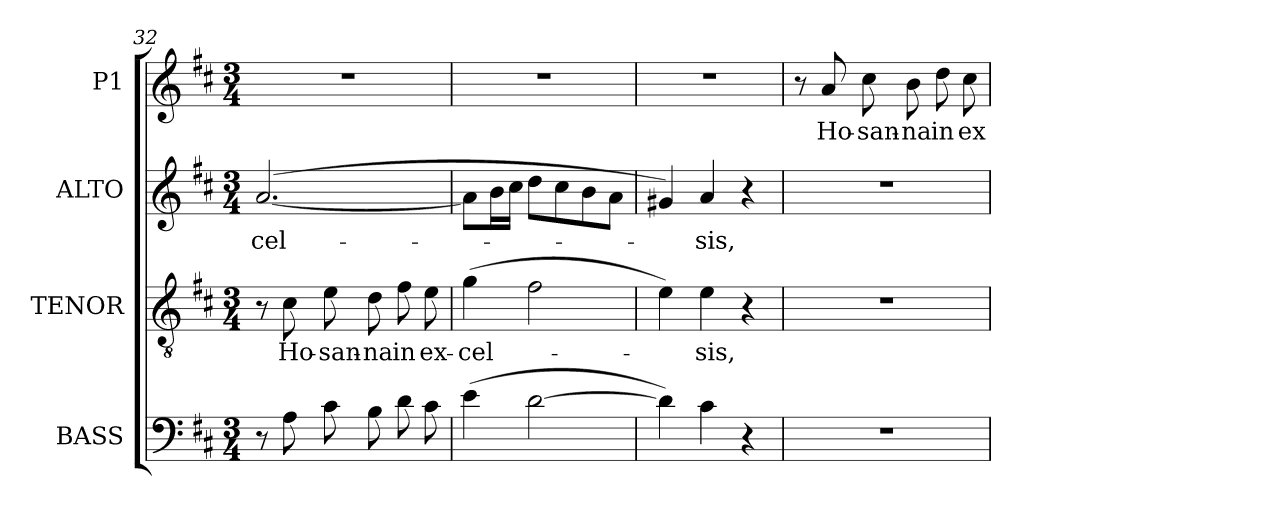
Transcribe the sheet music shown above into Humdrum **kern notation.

**kern	**kern	**text	**kern	**text	**kern	**text
*part4	*part3	*part3	*part2	*part2	*part1	*part1
*staff4	*staff3	*staff3	*staff2	*staff2	*staff1	*staff1
*I"BASS	*I"TENOR	*	*I"ALTO	*	*I"P1	*
*clefF4	*clefGv2	*	*clefG2	*	*clefG2	*
*	*ITrd7c12	*	*	*	*	*
*k[f#c#]	*k[f#c#]	*	*k[f#c#]	*	*k[f#c#]	*
*D:	*D:	*	*D:	*	*D:	*
*M3/4	*M3/4	*	*M3/4	*	*M3/4	*
=32	=32	=32	=32	=32	=32	=32
!	!	!	!	!LO:LY:b:color=#000000	!LO:N:vis=1	!
8r	8r	.	([2.ai/	-cel-	2.r	.
!	!	!LO:LY:b:color=#000000	!	!	!	!
8Ai\	8C#i\	Ho-	.	.	.	.
!	!	!LO:LY:b:color=#000000	!	!	!	!
8c#i\	8Ei\	-san-	.	.	.	.
!	!	!LO:LY:b:color=#000000	!	!	!	!
8Bi\	8Di\	-na	.	.	.	.
!	!	!LO:LY:b:color=#000000	!	!	!	!
8di\	8F#i\	in	.	.	.	.
!	!	!LO:LY:b:color=#000000	!	!	!	!
8c#i\	8Ei\	ex-	.	.	.	.
=33	=33	=33	=33	=33	=33	=33
!	!	!LO:LY:b:color=#000000	!	!	!LO:N:vis=1	!
(4ei\	(4Gi\	-cel-	8ai\L]	.	2.r	.
.	.	.	16bi\L	.	.	.
.	.	.	16cc#i\JJ	.	.	.
[2di\	2F#i\	.	8ddi\L	.	.	.
.	.	.	8cc#i\	.	.	.
.	.	.	8bi\	.	.	.
.	.	.	8ai\J	.	.	.
=34	=34	=34	=34	=34	=34	=34
!	!	!	!	!	!LO:N:vis=1	!
4di\])	4Ei\)	.	4g#Xi/)	.	2.r	.
!	!	!LO:LY:b:color=#000000	!	!	!	!
!	!	!	!	!LO:LY:b:color=#000000	!	!
4c#i\	4Ei\	-sis,	4ai/	-sis,	.	.
4r	4r	.	4r	.	.	.
!!LO:PB:g=z
=35	=35	=35	=35	=35	=35	=35
!LO:N:vis=1	!LO:N:vis=1	!	!LO:N:vis=1	!	!	!
2.r	2.r	.	2.r	.	8r	.
!	!	!	!	!	!	!LO:LY:b:color=#000000
.	.	.	.	.	8ai/	Ho-
!	!	!	!	!	!	!LO:LY:b:color=#000000
.	.	.	.	.	8cc#i\	-san-
!	!	!	!	!	!	!LO:LY:b:color=#000000
.	.	.	.	.	8bi\	-na
!	!	!	!	!	!	!LO:LY:b:color=#000000
.	.	.	.	.	8ddi\	in
!	!	!	!	!	!	!LO:LY:b:color=#000000
.	.	.	.	.	8cc#i\	ex-
=	=	=	=	=	=	=
*-	*-	*-	*-	*-	*-	*-
